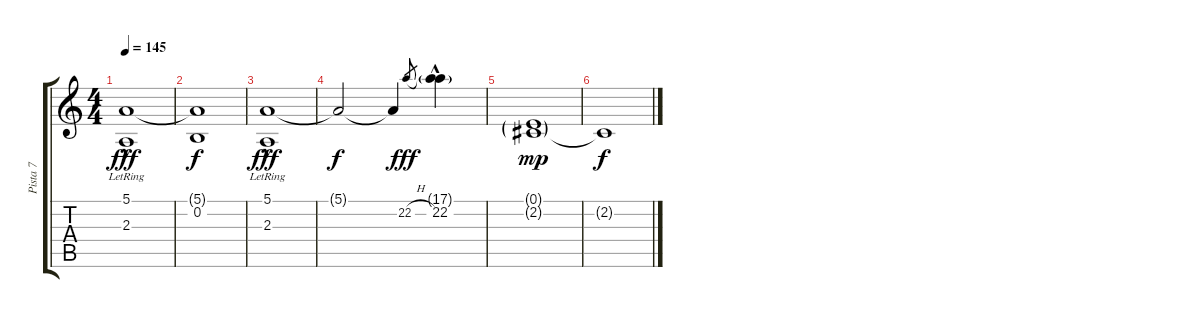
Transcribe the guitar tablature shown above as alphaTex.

\track ("Pista 7" "Pista 7") {instrument synthstrings1}
\staff {score tabs}
\tuning (E4 B3 G3 D3 A2 E2) {hide}
\ts (4 4)
\tempo 145
\clef g2
\ks c
(5.1{hac lr} 2.3{lr}).1{dy fff} |
(5.1{t} 0.2).1{dy f} |
(5.1{hac lr} 2.3{lr}).1{dy fff} |
5.1{t}.2{dy f} 5.1{t}.4 22.2{h}.8{gr dy fff} (17.1{g} 22.2{hac}).4 |
(0.1{g} 2.2{g}).1{dy mp} |
2.2{t}.1{dy f}
